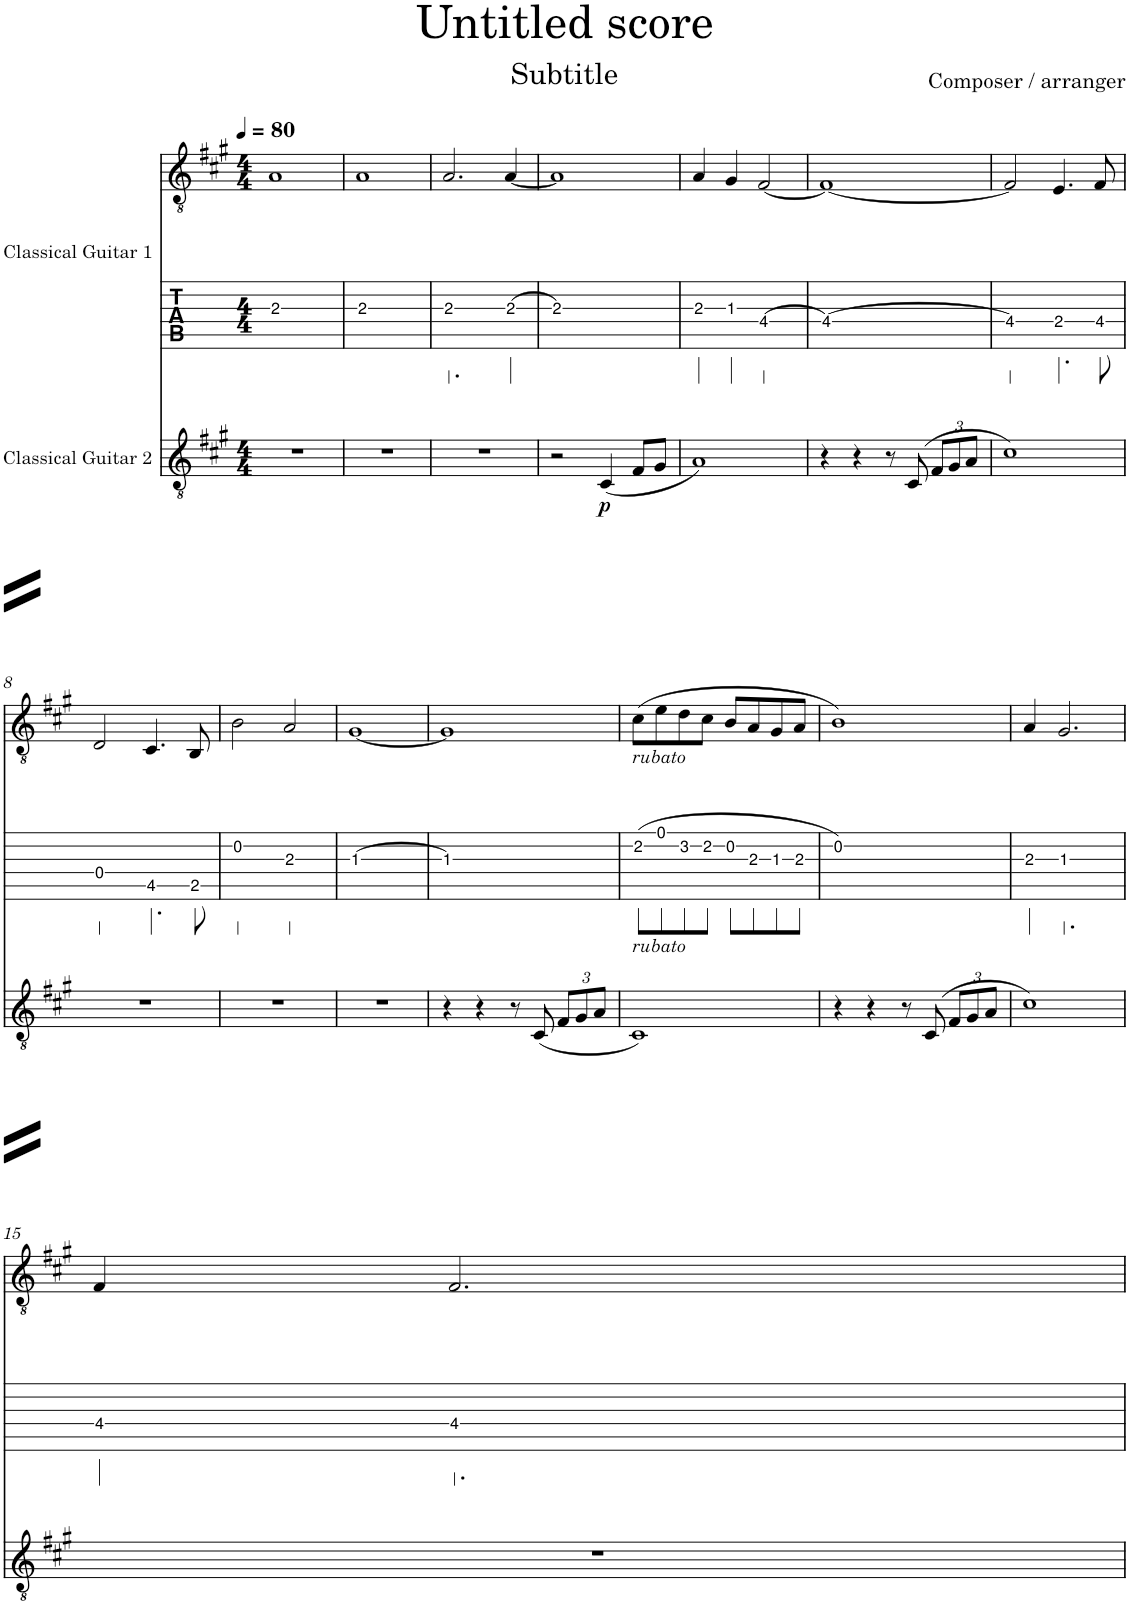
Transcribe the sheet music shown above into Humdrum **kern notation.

**kern	**dynam	**kern	**kern
*part2	*part2	*part1	*part1
*staff3	*staff3	*staff2	*staff1
*I"Classical Guitar 2	*	*I"Classical Guitar 1	*
*	*	*stria6	*
*clefGv2	*	*	*clefGv2
*k[f#c#g#]	*	*k[f#c#g#]	*k[f#c#g#]
*M4/4	*	*M4/4	*M4/4
*MM80	*	*MM80	*MM80
=1	=1	=1	=1
1r	.	1A	1A
=2	=2	=2	=2
1r	.	1A	1A
=3	=3	=3	=3
1r	.	2.A\	2.A/
.	.	[4A\	[4A/
=4	=4	=4	=4
2r	.	1A]	1A]
!	!LO:DY:b	!	!
(4C#/	p	.	.
8F#/L	.	.	.
8G#/J	.	.	.
=5	=5	=5	=5
1A)	.	4A\	4A/
.	.	4G#\	4G#/
.	.	[2F#\	[2F#/
=6	=6	=6	=6
4r	.	1F#_	1F#_
4r	.	.	.
8r	.	.	.
(8C#/	.	.	.
*Xbrackettup	*	*	*
12F#/L	.	.	.
12G#/	.	.	.
12A/J	.	.	.
=7	=7	=7	=7
1c#)	.	2F#\]	2F#/]
.	.	4.E\	4.E/
.	.	8F#\	8F#/
!!LO:LB:g=z
=8	=8	=8	=8
1r	.	2D\	2D/
.	.	4.C#\	4.C#/
.	.	8BB\	8BB/
=9	=9	=9	=9
1r	.	2B\	2B\
.	.	2A\	2A/
=10	=10	=10	=10
1r	.	[1G#	[1G#
=11	=11	=11	=11
4r	.	1G#]	1G#]
4r	.	.	.
8r	.	.	.
(8C#/	.	.	.
12F#/L	.	.	.
12G#/	.	.	.
12A/J	.	.	.
=12	=12	=12	=12
!	!	!	!LO:TX:b:i:t=rubato
!	!	!LO:TX:b:i:t=rubato	!
1C#)	.	8c#\L	(8c#\L
.	.	8e\	8e\
.	.	8d\	8d\
.	.	8c#\J	8c#\J
.	.	8B\L	8B/L
.	.	8A\	8A/
.	.	8G#\	8G#/
.	.	8A\J	8A/J
=13	=13	=13	=13
4r	.	1B	1B)
4r	.	.	.
8r	.	.	.
(8C#/	.	.	.
12F#/L	.	.	.
12G#/	.	.	.
12A/J	.	.	.
=14	=14	=14	=14
1c#)	.	4A\	4A/
.	.	2.G#\	2.G#/
!!LO:LB:g=z
=15	=15	=15	=15
1r	.	4F#\	4F#/
.	.	2.F#\	2.F#/
=	=	=	=
*-	*-	*-	*-
